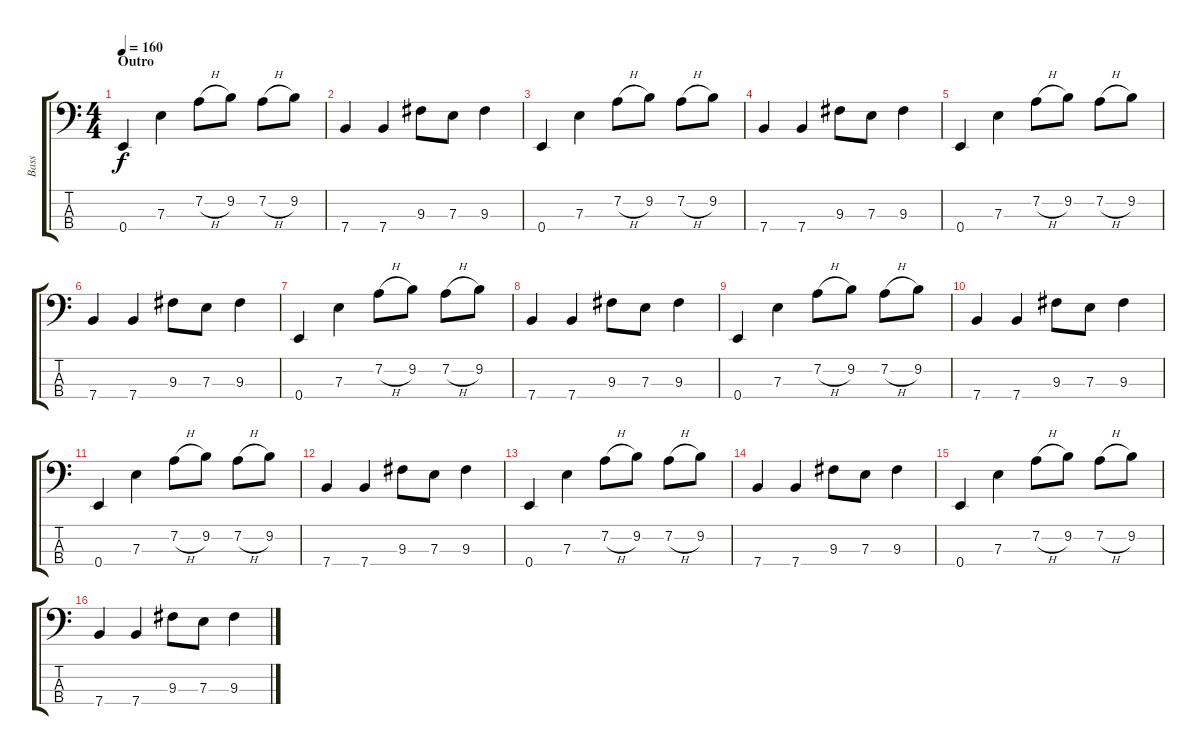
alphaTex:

\track ("Bass" "Bass") {instrument electricbasspick}
\staff {score tabs}
\tuning (G2 D2 A1 E1) {hide}
\ts (4 4)
\section ("" "Outro")
\tempo 160
\clef f4
\ks c
0.4.4{dy f} 7.3.4 7.2{h}.8 9.2.8 7.2{h}.8 9.2.8 |
7.4.4 7.4.4 9.3.8 7.3.8 9.3.4 |
0.4.4 7.3.4 7.2{h}.8 9.2.8 7.2{h}.8 9.2.8 |
7.4.4 7.4.4 9.3.8 7.3.8 9.3.4 |
0.4.4 7.3.4 7.2{h}.8 9.2.8 7.2{h}.8 9.2.8 |
7.4.4 7.4.4 9.3.8 7.3.8 9.3.4 |
0.4.4 7.3.4 7.2{h}.8 9.2.8 7.2{h}.8 9.2.8 |
7.4.4 7.4.4 9.3.8 7.3.8 9.3.4 |
0.4.4 7.3.4 7.2{h}.8 9.2.8 7.2{h}.8 9.2.8 |
7.4.4 7.4.4 9.3.8 7.3.8 9.3.4 |
0.4.4 7.3.4 7.2{h}.8 9.2.8 7.2{h}.8 9.2.8 |
7.4.4 7.4.4 9.3.8 7.3.8 9.3.4 |
0.4.4 7.3.4 7.2{h}.8 9.2.8 7.2{h}.8 9.2.8 |
7.4.4 7.4.4 9.3.8 7.3.8 9.3.4 |
0.4.4 7.3.4 7.2{h}.8 9.2.8 7.2{h}.8 9.2.8 |
7.4.4 7.4.4 9.3.8 7.3.8 9.3.4
